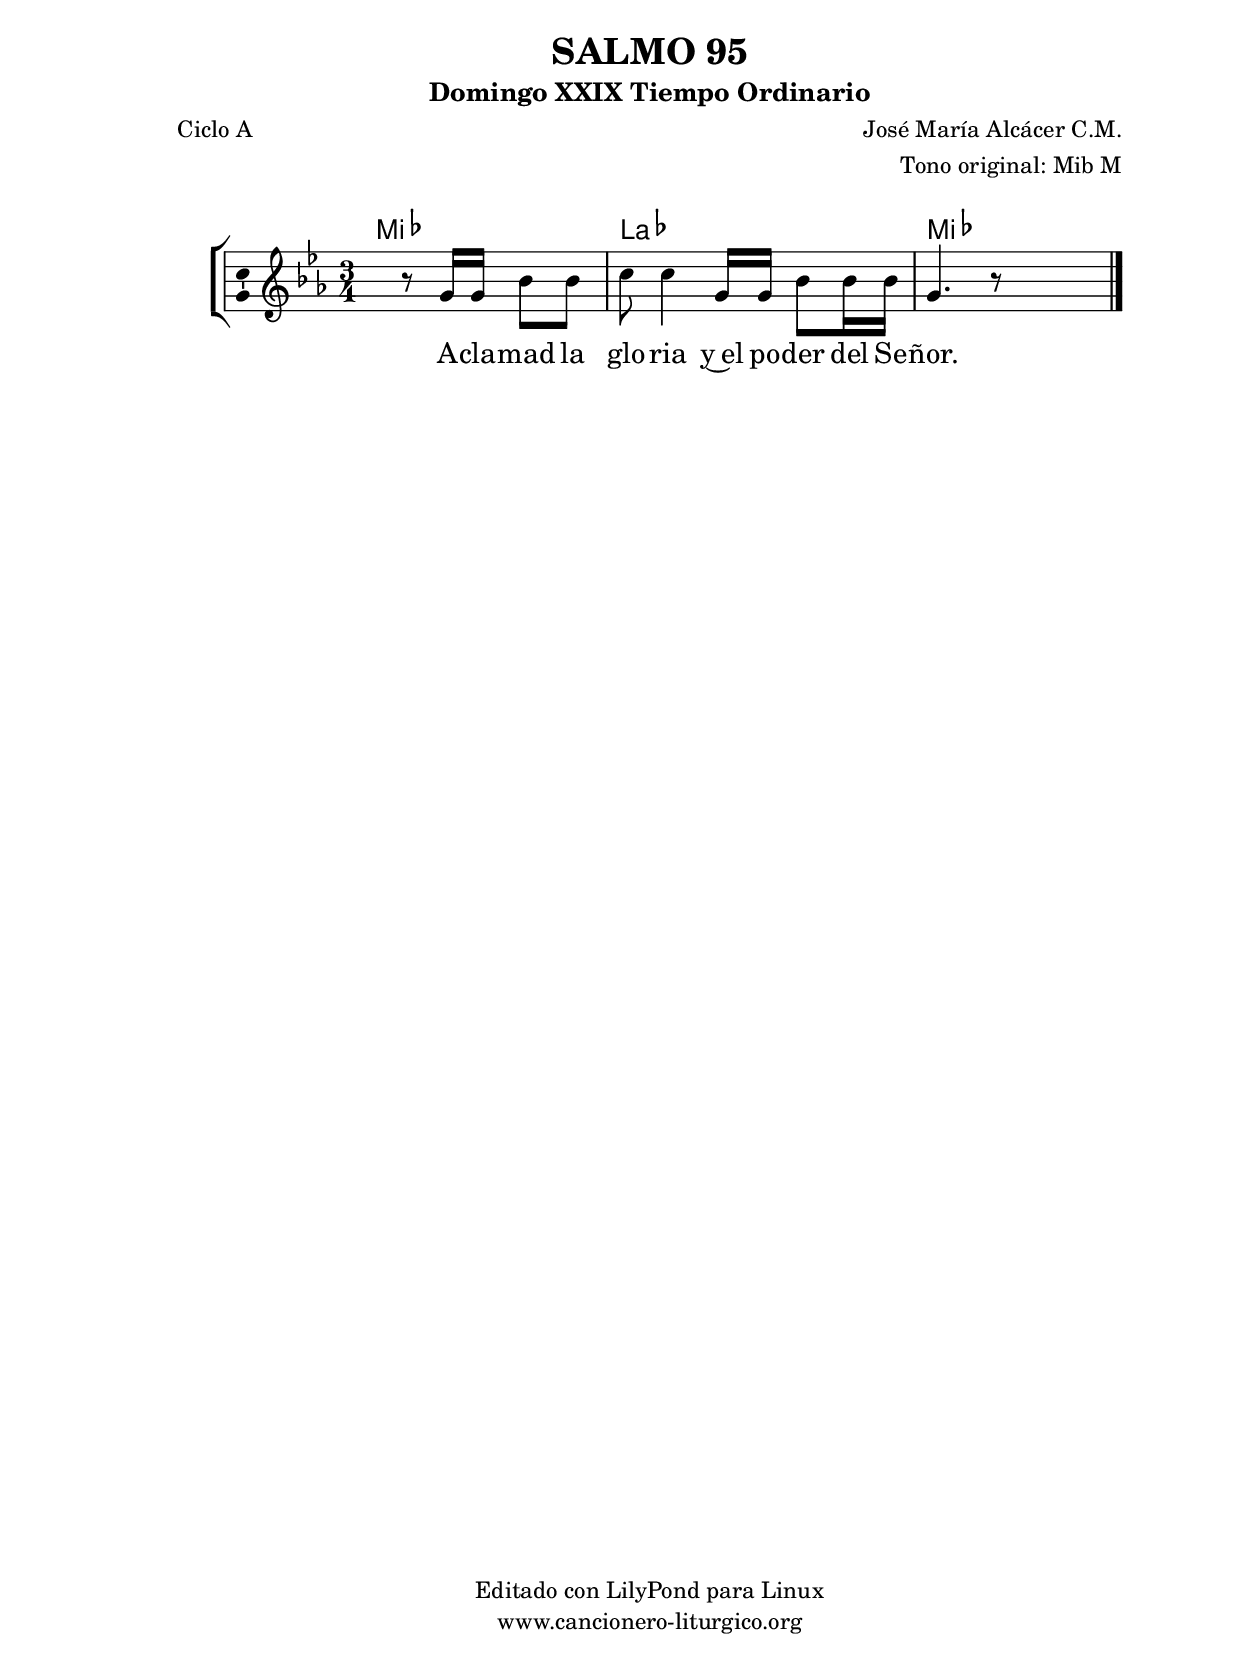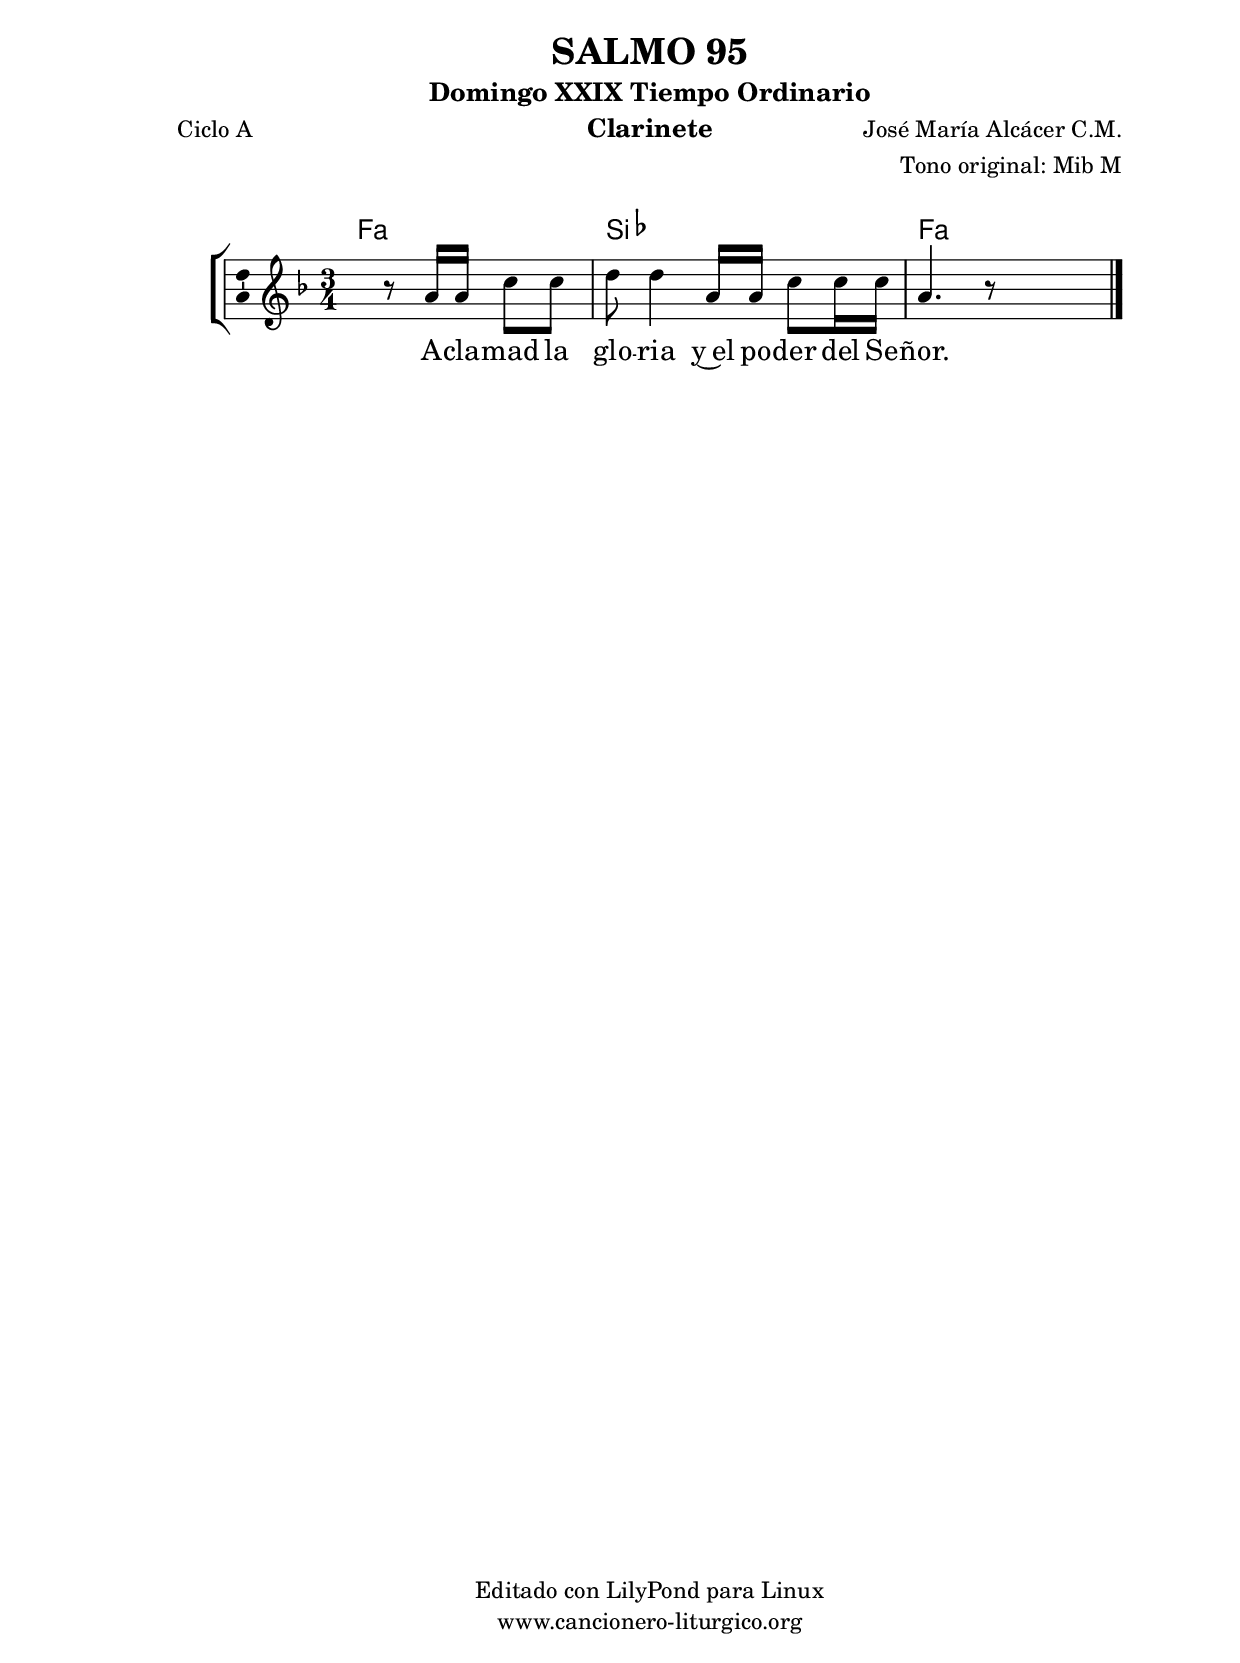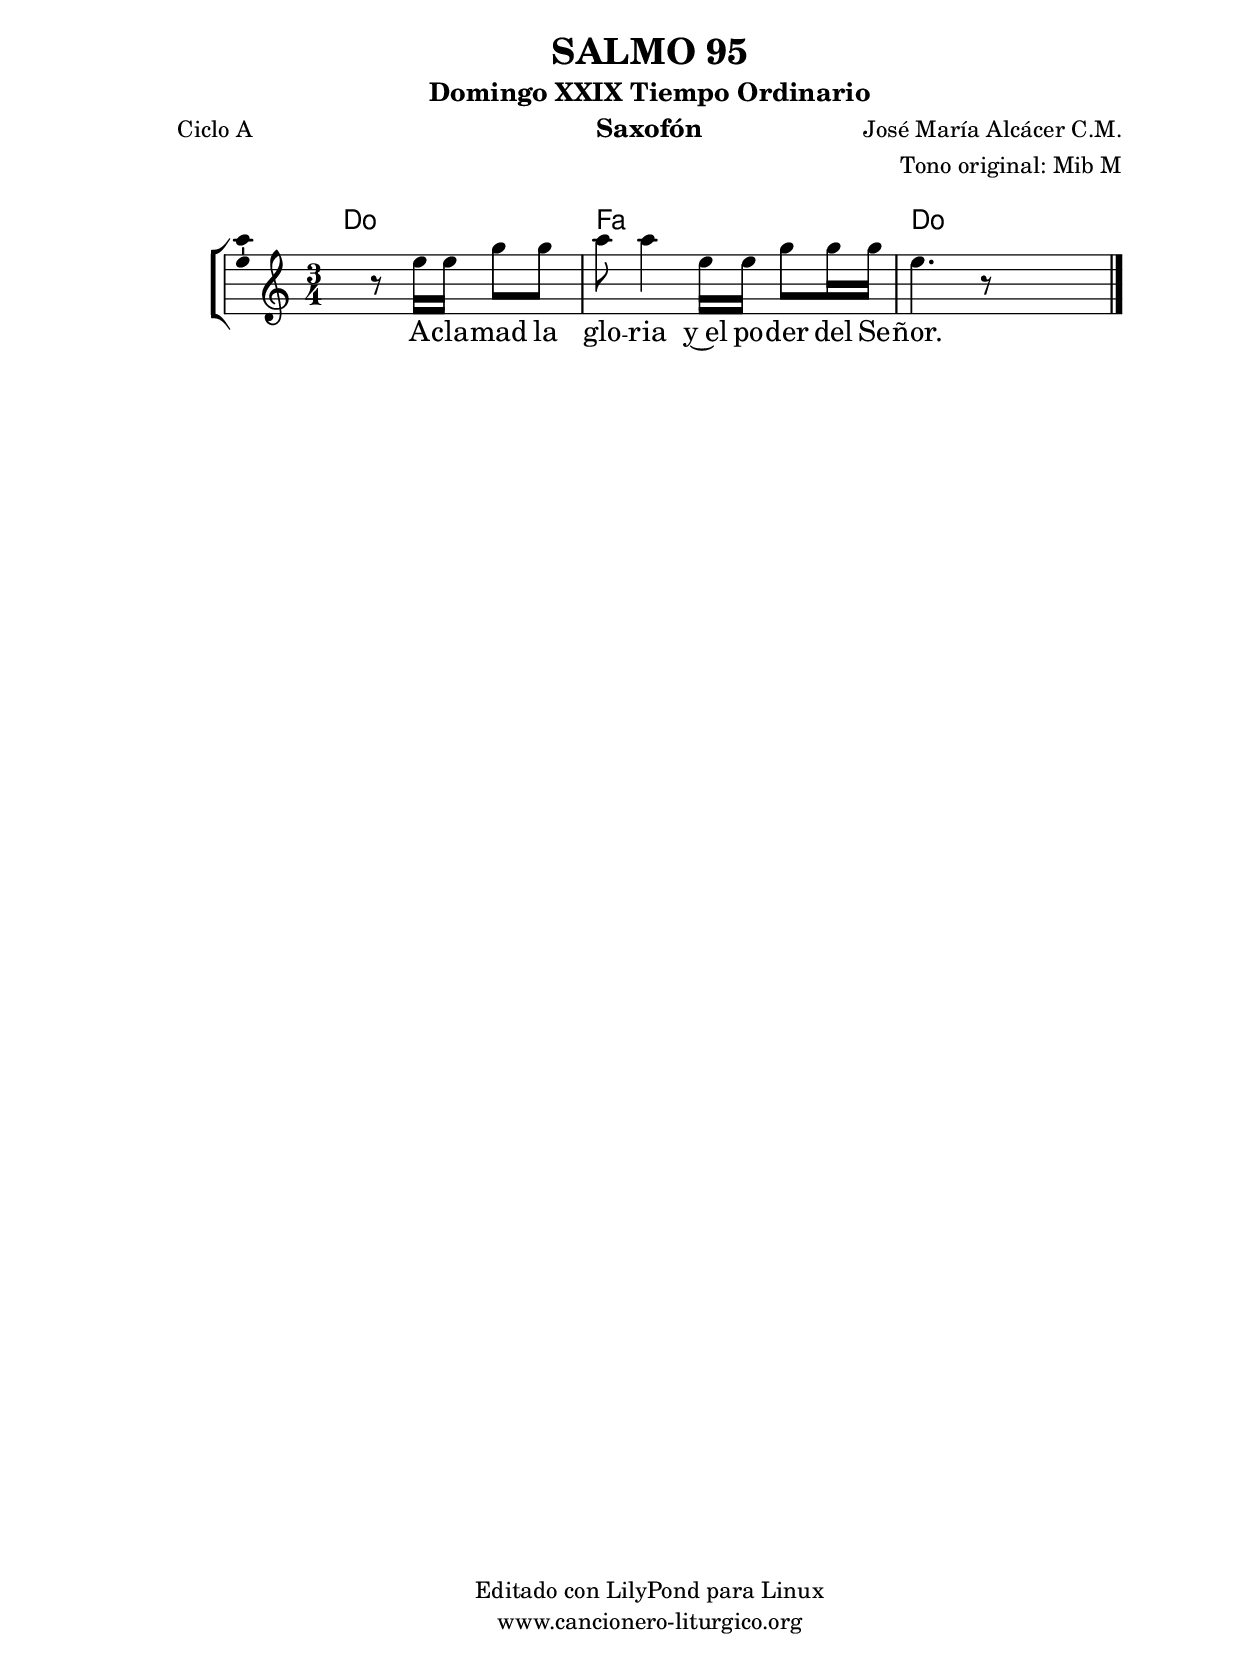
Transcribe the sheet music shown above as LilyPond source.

%
%para convertir .midi en .wav:
%timidity filename.midi -Ow -o finename.wav
%
%
%Para convertir de .wav a .mp3:
%lame -h -m j filename.wav
%
%
%para escuchar el midi:
%timidity nombrefichero.midi
%


%versión de lilypond para la que se ha escrito esta partitura:
\version "2.16.0"

	%Tamaño papel
	#(set-default-paper-size "a4")
	%Tamaño partitura
	#(set-global-staff-size 20)
	%No responde al pulsar sobre una nota
	#(ly:set-option 'point-and-click #f)

%parámetros del encabezamiento:
\header {
	title = "SALMO 95"
	subtitle = "Domingo XXIX Tiempo Ordinario"
	composer = "José María Alcácer C.M."
	poet = "Ciclo A"
	meter = ""
	arranger = "Tono original: Mib M"
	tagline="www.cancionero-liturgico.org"
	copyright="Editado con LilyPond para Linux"
	}

%parámetros asociados al papel:
\paper  {
	oddHeaderMarkup = \markup {\fill-line { \on-the-fly #not-first-page \fromproperty #'header:title \on-the-fly #not-first-page \fromproperty #'header:composer }}
	evenHeaderMarkup = \markup {\fill-line { \fromproperty #'header:composer \fromproperty #'header:title }}
	#(set-paper-size "a4")
	print-page-number = ##f
	first-page-number = 1
	print-first-page-number = ##f
%	head-separation = 3.0 \cm
	top-margin = 2.0 \cm
	bottom-margin = 0.5\cm
%%%	bottom-margin = -1.0\cm
	left-margin = 3.0 \cm
	line-width = 16.0 \cm 
	indent = 8\mm
	interscoreline = 2.\mm
	between-system-space = 15\mm
%	para que las partituras no llenen la hoja:
	ragged-bottom = ##t
%	idem para la última hoja:
	ragged-last-bottom = ##f
%	para que las partituras llenen el ancho del papel:
	ragged-last = ##f
	after-title-space = 2.5 \cm
%page-count=1
%system-count=8

	%Flexible Vertical Spacing
%	markup-markup-spacing =
%	#'((basic-distance . 15) (minimum-distance . 15) (padding . 3))
	markup-system-spacing =
	#'((basic-distance . 15) (minimum-distance . 15) (padding . 3))
	system-system-spacing =
	#'((basic-distance . 15) (minimum-distance . 15) (padding . 3))
	score-system-spacing =
	#'((basic-distance . 15) (minimum-distance . 15) (padding . 5))
%	top-system-spacing = % header
%	#'((basic-distance . 8) (minimum-distance . 0) (padding . 3))
%	top-markup-spacing =
%	#'((basic-distance . 20) (minimum-distance . 20) (padding . 3))
	last-bottom-spacing = % footer
	#'((basic-distance . 5) (minimum-distance . 5) (padding . 3))
%	score-markup-spacing =
%	#'((basic-distance . 16) (minimum-distance . 13) (padding . 3))

	}


%parámetros que afectan a toda la partitura:
global =  {
	%clave de sol (G):
	\clef G
	%armadura:
%	\transpose ees f
	\key ees \major
	\tempo 4=80
	\set Score.tempoHideNote = ##t
	}


acordes = {
	\italianChords
	\chordmode {
%	\transpose ees f
{

ees2. aes ees

	}
	}
}

melodia = 
%	\transpose ees f
{
	\relative c''{
	\time 3/4

s4 r8 g16 g bes8 bes
c8 c4 g16 g bes8 bes16 bes
g4. r8 s4

	\bar "|."
	}
	}


texto = \lyricmode {
A -- cla -- mad la glo -- ria y~el po -- der del Se -- ñor.
	}


acordesStaff = \context ChordNames = acordesStaff <<
	\set chordChanges = ##t
	\acordes
	>>


vozStaff = \context Voice = vozStaff
\with {\consists "Ambitus_engraver"}
<<
%	\set Staff.instrumentName = ""
%	\set Staff.shortInstrumentName = ""
%	\set Staff.midiInstrument = #"clarinet"
%	\set Staff.midiInstrument = #"cello"
%	\set Staff.midiInstrument = #"flute"
	\set Staff.midiInstrument = #"electric guitar (jazz)"
%	\set Staff.midiInstrument = #"english horn"
%	\set Staff.midiInstrument = #"violin"
%	\set Staff.midiInstrument = #"glockenspiel"
	\set Staff.midiMinimumVolume = #0.7
	\set Staff.midiMaximumVolume = #0.9
	\global
	\melodia
	>>


textoStaff = \context Lyrics = textoStaff <<
	\lyricsto vozStaff \texto
	>>

\book {
	\score {
		\context ChoirStaff {
			\override StaffGroup.SystemStartBracket #'collapse-height = #1
			\override Score.SystemStartBar #'collapse-height = #1
			<<
			\acordesStaff
			\vozStaff
			\textoStaff
			>>
			}
		\layout {
	    		\context {
				\Lyrics
				\override LyricText #'font-size = #2
				}
	   		 \context {
				\Score
				%fontSize = #3
				\override StaffSymbol #'staff-space = #(magstep +3)
				%\override Beam #'thickness = #0.55
				%\override SpacingSpanner #'spacing-increment = #1.0
				%\override Slur #'height-limit = #1.5
				}
			}
		}
	\score {
		\unfoldRepeats
		\context ChoirStaff {
			<<
			\acordesStaff
			\vozStaff
			>>
			}
		\midi {
	  		\context {
	  			\Score
				tempoWholesPerMinute = #(ly:make-moment 70 4)
				}
			}
		}
	}

%Partitura para clarinete
#(define output-suffix "C")
\book {
	\header{
		instrument = "Clarinete"
		}
	\score {
		\context ChoirStaff {
			\override StaffGroup.SystemStartBracket #'collapse-height = #1
			\override Score.SystemStartBar #'collapse-height = #1
\transpose c d
			<<
			\acordesStaff
			\vozStaff
			\textoStaff
			>>
			}
		\layout {
	    		\context {
				\Lyrics
				\override LyricText #'font-size = #2
				}
	   		 \context {
				\Score
				%fontSize = #3
				\override StaffSymbol #'staff-space = #(magstep +3)
				%\override Beam #'thickness = #0.55
				%\override SpacingSpanner #'spacing-increment = #1.0
				%\override Slur #'height-limit = #1.5
				}
			}
		}
	}

%Partitura para saxofón
#(define output-suffix "S")
\book {
	\header{
		instrument = "Saxofón"
		}
	\score {
		\context ChoirStaff {
			\override StaffGroup.SystemStartBracket #'collapse-height = #1
			\override Score.SystemStartBar #'collapse-height = #1
\transpose c a
			<<
			\acordesStaff
			\vozStaff
			\textoStaff
			>>
			}
		\layout {
	    		\context {
				\Lyrics
				\override LyricText #'font-size = #2
				}
	   		 \context {
				\Score
				%fontSize = #3
				\override StaffSymbol #'staff-space = #(magstep +3)
				%\override Beam #'thickness = #0.55
				%\override SpacingSpanner #'spacing-increment = #1.0
				%\override Slur #'height-limit = #1.5
				}
			}
		}
	}

